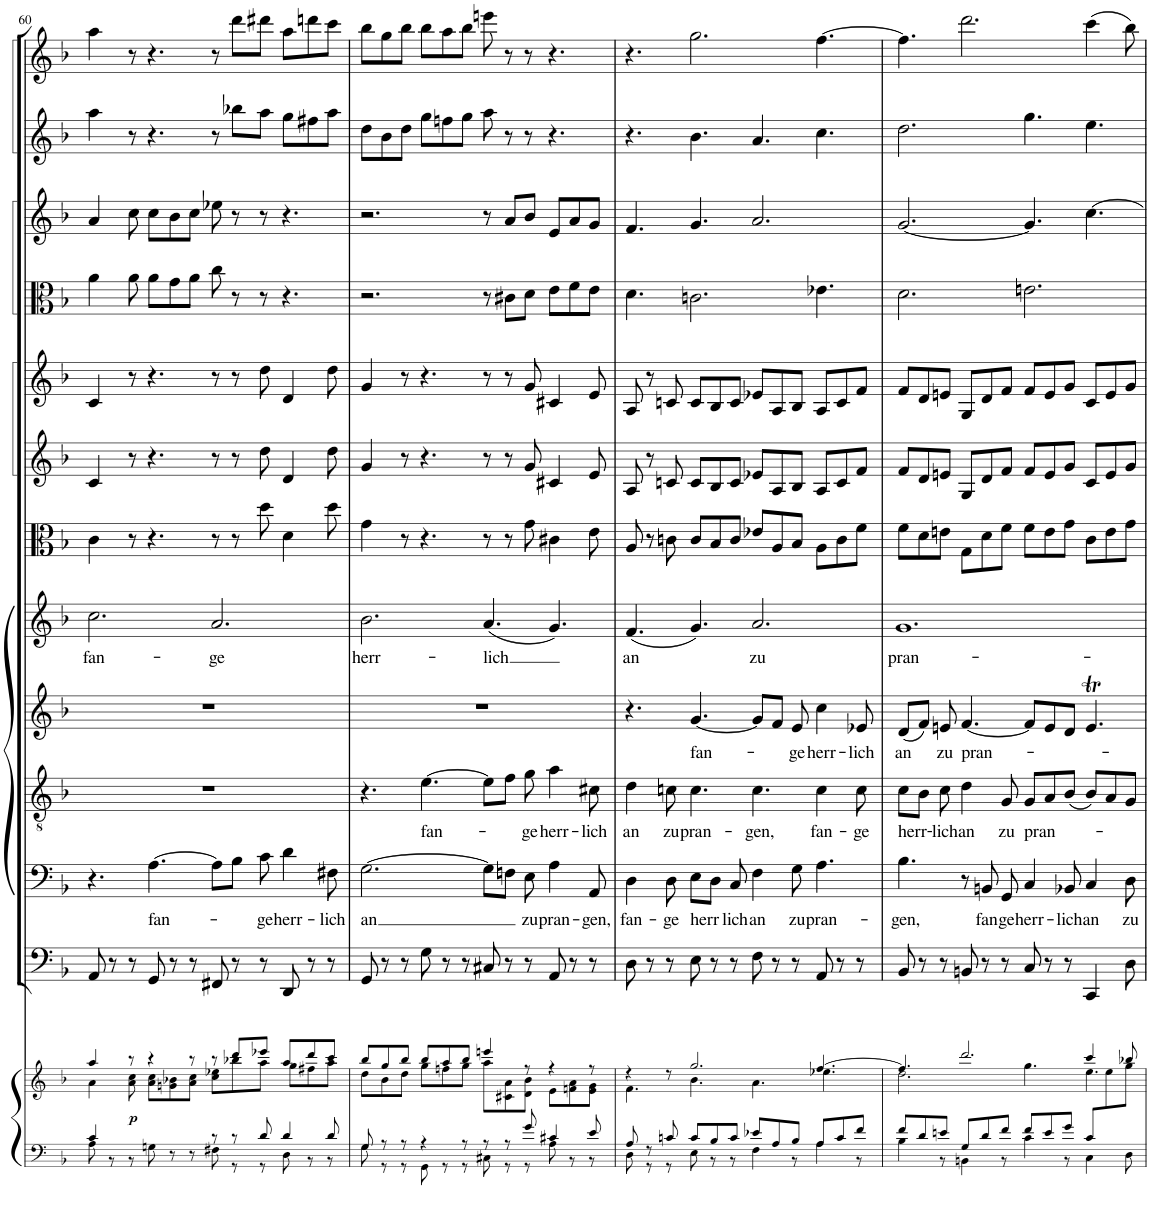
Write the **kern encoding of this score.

**kern	**kern	**dynam	**kern	**kern	**text	**kern	**text	**kern	**text	**kern	**text	**kern	**kern	**kern	**kern	**kern	**kern	**kern
*part13	*part13	*part13	*part12	*part11	*part11	*part10	*part10	*part9	*part9	*part8	*part8	*part7	*part6	*part5	*part4	*part3	*part2	*part1
*staff14	*staff13	*staff13/14	*staff12	*staff11	*staff11	*staff10	*staff10	*staff9	*staff9	*staff8	*staff8	*staff7	*staff6	*staff5	*staff4	*staff3	*staff2	*staff1
*I"Piano reduction	*	*	*I"Continuo	*I"Basso	*	*I"Tenore	*	*I"Alto	*	*I"Soprano	*	*I"Viola	*I"Violino II	*I"Violino I	*I"Oboe II (Oboe da caccia)	*I"Oboe I	*I"Flauto II	*I"Flauto I
*I'Pno	*	*	*	*	*	*	*	*	*	*	*	*I'Vla	*I'Vln	*I'Vln	*	*I'Ob	*I'Fl	*I'Fl
!!LO:PB:g=z
*clefF4	*clefG2	*	*clefF4	*clefF4	*	*clefGv2	*	*clefG2	*	*clefG2	*	*clefC3	*clefG2	*clefG2	*clefC3	*clefG2	*clefG2	*clefG2
*	*	*	*	*	*	*	*	*	*	*	*	*	*	*	*Trd12c21	*	*	*
*k[b-]	*k[b-]	*	*k[b-]	*k[b-]	*	*k[b-]	*	*k[b-]	*	*k[b-]	*	*k[b-]	*k[b-]	*k[b-]	*k[b-]	*k[b-]	*k[b-]	*k[b-]
*M12/8	*M12/8	*	*M12/8	*M12/8	*	*M12/8	*	*M12/8	*	*M12/8	*	*M12/8	*M12/8	*M12/8	*M12/8	*M12/8	*M12/8	*M12/8
=60	=60	=60	=60	=60	=60	=60	=60	=60	=60	=60	=60	=60	=60	=60	=60	=60	=60	=60
*^	*^	*	*	*	*	*	*	*	*	*	*	*	*	*	*	*	*	*
!	!	!	!	!	!	!	!	!	!	!	!	!	!LO:LY:b	!	!	!	!	!	!	!
4c/	8A\	4aa/	4a\	.	8AA/	4.r	.	1.r	.	1.r	.	2.cc\	fan-	4c\	4c/	4c/	4a\	4a/	4aa\	4aa\
.	8r	.	.	.	8r	.	.	.	.	.	.	.	.	.	.	.	.	.	.	.
!	!	!	!	!LO:DY:b	!	!	!	!	!	!	!	!	!	!	!	!	!	!	!	!
8ryy	8r	8r	8a\ 8cc\	p	8r	.	.	.	.	.	.	.	.	8r	8r	8r	8a\	8cc\	8r	8r
!	!	!	!	!	!	!	!LO:LY:b	!	!	!	!	!	!	!	!	!	!	!	!	!
8ryy	8Gn\	4r	8a\ 8cc\L	.	8GG/	[4.A\	fan-	.	.	.	.	.	.	4.r	4.r	4.r	8a\L	8cc\L	4.r	4.r
8r	8ryy	.	8gn\ 8b-X\	.	8r	.	.	.	.	.	.	.	.	.	.	.	8g\	8b-\	.	.
8r	8ryy	8r	8a\ 8cc\J	.	8r	.	.	.	.	.	.	.	.	.	.	.	8a\J	8cc\J	.	.
!	!	!	!	!	!	!	!	!	!	!	!	!	!LO:LY:b	!	!	!	!	!	!	!
8r	8F#X\	8r	8cc\ 8ee-X\L	.	8FF#X/	8A\L]	.	.	.	.	.	2.a/	ge	8r	8r	8r	8cc\	8ee-X\	8r	8r
8r	8r	8ddd/L	8bb-X\	.	8r	8B-\J	.	.	.	.	.	.	.	8r	8r	8r	8r	8r	8bb-X\L	8ddd\L
!	!	!	!	!	!	!	!LO:LY:b	!	!	!	!	!	!	!	!	!	!	!	!	!
8d/	8r	8eee-X/J	8aa\J	.	8r	8c\	-ge	.	.	.	.	.	.	8dd\	8dd\	8dd\	8r	8r	8aa\J	8ddd#X\J
!	!	!	!	!	!	!	!LO:LY:b	!	!	!	!	!	!	!	!	!	!	!	!	!
4d/	8D\	8aa/L	8gg\L	.	8DD/	4d\	herr-	.	.	.	.	.	.	4d\	4d/	4d/	4.r	4.r	8gg\L	8aa\L
.	8r	8ddd/	8ff#X\	.	8r	.	.	.	.	.	.	.	.	.	.	.	.	.	8ff#X\	8dddn\
!	!	!	!	!	!	!	!LO:LY:b	!	!	!	!	!	!	!	!	!	!	!	!	!
8d/	8r	8ccc/J	8aa\J	.	8r	8F#X\	-lich	.	.	.	.	.	.	8dd\	8dd\	8dd\	.	.	8aa\J	8ccc\J
=61	=61	=61	=61	=61	=61	=61	=61	=61	=61	=61	=61	=61	=61	=61	=61	=61	=61	=61	=61	=61
!	!	!	!	!	!	!	!LO:LY:b	!	!	!	!	!	!LO:LY:b	!	!	!	!	!	!	!
8G/	8G\	8bb-/L	8dd\L	.	8GG/	[2.G\	an	4.r	.	1.r	.	2.b-\	herr-	4g\	4g/	4g/	2.r	2.r	8dd\L	8bb-\L
8r	8r	8gg/	8b-\	.	8r	.	.	.	.	.	.	.	.	.	.	.	.	.	8b-\	8gg\
8r	8r	8bb-/J	8dd\J	.	8r	.	.	.	.	.	.	.	.	8r	8r	8r	.	.	8dd\J	8bb-\J
!	!	!	!	!	!	!	!	!	!LO:LY:b	!	!	!	!	!	!	!	!	!	!	!
4r	8GG\	8bb-/L	8gg\L	.	8G\	.	.	[4.e\	fan-	.	.	.	.	4.r	4.r	4.r	.	.	8gg\L	8bb-\L
.	8r	8aa/	8ffn\	.	8r	.	.	.	.	.	.	.	.	.	.	.	.	.	8ffn\	8aa\
8r	8r	8bb-/J	8gg\J	.	8r	.	.	.	.	.	.	.	.	.	.	.	.	.	8gg\J	8bb-\J
!	!	!	!	!	!	!	!	!	!	!	!	!	!LO:LY:b	!	!	!	!	!	!	!
8r	8C#X\	4eeen/	8aa\L	.	8C#X/	8G\L]	.	8e\L]	.	.	.	(4.a/	-lich	8r	8r	8r	8r	8r	8aa\	8eeen\
8r	8r	.	8c#X\ 8a\	.	8r	8Fn\J	.	8f\J	.	.	.	.	.	8r	8r	8r	8c#X\L	8a/L	8r	8r
!	!	!	!	!	!	!	!LO:LY:b	!	!LO:LY:b	!	!	!	!	!	!	!	!	!	!	!
8g/	8r	8r	8d\ 8b-\J	.	8r	8E\	zu	8g\	-ge	.	.	.	.	8g\	8g/	8g/	8d\J	8b-/J	8r	8r
!	!	!	!	!	!	!	!LO:LY:b	!	!LO:LY:b	!	!	!	!	!	!	!	!	!	!	!
4c#X/	8A\	4r	8e\L	.	8AA/	4A\	pran-	4a\	herr-	.	.	4.g/)	.	4c#X\	4c#X/	4c#X/	8e\L	8e/L	4.r	4.r
.	8r	.	8fn\ 8a\	.	8r	.	.	.	.	.	.	.	.	.	.	.	8f\	8a/	.	.
!	!	!	!	!	!	!	!LO:LY:b	!	!LO:LY:b	!	!	!	!	!	!	!	!	!	!	!
8e/	8r	8r	8e\ 8g\J	.	8r	8AA/	-gen,	8c#X\	-lich	.	.	.	.	8e\	8e/	8e/	8e\J	8g/J	.	.
=62	=62	=62	=62	=62	=62	=62	=62	=62	=62	=62	=62	=62	=62	=62	=62	=62	=62	=62	=62	=62
!	!	!	!	!	!	!	!LO:LY:b	!	!LO:LY:b	!	!	!	!LO:LY:b	!	!	!	!	!	!	!
8A/	8D\	4r	4.f\	.	8D\	4D\	fan-	4d\	an	4.r	.	(4.f/	an	8A/	8A/	8A/	4.d\	4.f/	4.r	4.r
8r	8r	.	.	.	8r	.	.	.	.	.	.	.	.	8r	8r	8r	.	.	.	.
!	!	!	!	!	!	!	!LO:LY:b	!	!LO:LY:b	!	!	!	!	!	!	!	!	!	!	!
8cn/	8r	8r	.	.	8r	8D\	-ge	8cn\	zu	.	.	.	.	8cn\	8cn/	8cn/	.	.	.	.
!	!	!	!	!	!	!	!LO:LY:b	!	!LO:LY:b	!	!LO:LY:b	!	!	!	!	!	!	!	!	!
8c/L	8E\	2.gg/	4.b-\	.	8E\	8E\L	herr-	4.c\	pran-	[4.g/	fan-	4.g/)	.	8c/L	8c/L	8c/L	2.cn\	4.g/	4.b-\	2.gg\
8B-/	8r	.	.	.	8r	8D\J	.	.	.	.	.	.	.	8B-/	8B-/	8B-/	.	.	.	.
!	!	!	!	!	!	!	!LO:LY:b	!	!	!	!	!	!	!	!	!	!	!	!	!
8c/J	8r	.	.	.	8r	8C/	-lich	.	.	.	.	.	.	8c/J	8c/J	8c/J	.	.	.	.
!	!	!	!	!	!	!	!LO:LY:b	!	!LO:LY:b	!	!	!	!LO:LY:b	!	!	!	!	!	!	!
8e-X/L	4F\	.	4.a\	.	8F\	4F\	an	4.c\	-gen,	8g/L]	.	2.a/	zu	8e-X/L	8e-X/L	8e-X/L	.	2.a/	4.a/	.
8A/	.	.	.	.	8r	.	.	.	.	8f/J	.	.	.	8A/	8A/	8A/	.	.	.	.
!	!	!	!	!	!	!	!LO:LY:b	!	!	!	!LO:LY:b	!	!	!	!	!	!	!	!	!
8B-/J	8r	.	.	.	8r	8G\	zu	.	.	8e/	-ge	.	.	8B-/J	8B-/J	8B-/J	.	.	.	.
!	!	!	!	!	!	!	!LO:LY:b	!	!LO:LY:b	!	!LO:LY:b	!	!	!	!	!	!	!	!	!
8A/L	4A\	[4.ff/	4.ee-X\	.	8AA/	4.A\	pran-	4c\	fan-	4cc\	herr-	.	.	8A\L	8A/L	8A/L	4.e-X\	.	4.cc\	[4.ff\
8c/	.	.	.	.	8r	.	.	.	.	.	.	.	.	8c\	8c/	8c/	.	.	.	.
!	!	!	!	!	!	!	!	!	!LO:LY:b	!	!LO:LY:b	!	!	!	!	!	!	!	!	!
8f/J	8r	.	.	.	8r	.	.	8c\	-ge	8e-X/	-lich	.	.	8f\J	8f/J	8f/J	.	.	.	.
=63	=63	=63	=63	=63	=63	=63	=63	=63	=63	=63	=63	=63	=63	=63	=63	=63	=63	=63	=63	=63
*	*	*	*^	*	*	*	*	*	*	*	*	*	*	*	*	*	*	*	*	*
!	!	!	!	!	!	!	!	!LO:LY:b	!	!LO:LY:b	!	!LO:LY:b	!	!LO:LY:b	!	!	!	!	!	!	!
8f/L	4B-\	4.ff/]	2.dd\	4ryy	.	8BB-/	4.B-\	-gen,	8c\L	herr-	(8d/L	an	1.g	pran-	8f\L	8f/L	8f/L	2.d\	[2.g/	2.dd\	4.ff\]
8d/	.	.	.	.	.	8r	.	.	8B-\J	.	8f/J)	.	.	.	8d\	8d/	8d/	.	.	.	.
*	*	*	*v	*v	*	*	*	*	*	*	*	*	*	*	*	*	*	*	*	*	*
!	!	!	!	!	!	!	!	!	!LO:LY:b	!	!LO:LY:b	!	!	!	!	!	!	!	!	!
8en/J	8r	.	.	.	8r	.	.	8c\	-lich	8en/	zu	.	.	8en\J	8en/J	8en/J	.	.	.	.
!	!	!	!	!	!	!	!	!	!LO:LY:b	!	!LO:LY:b	!	!	!	!	!	!	!	!	!
8G/L	4BBn\	2.ddd/	.	.	8BBn/	8r	.	4d\	an	[4.f/	pran-	.	.	8G\L	8G/L	8G/L	.	.	.	2.ddd\
!	!	!	!	!	!	!	!LO:LY:b	!	!	!	!	!	!	!	!	!	!	!	!	!
8d/	.	.	.	.	8r	8BBn/	fan-	.	.	.	.	.	.	8d\	8d/	8d/	.	.	.	.
!	!	!	!	!	!	!	!LO:LY:b	!	!LO:LY:b	!	!	!	!	!	!	!	!	!	!	!
8f/J	8r	.	.	.	8r	8GG/	-ge	8G/	zu	.	.	.	.	8f\J	8f/J	8f/J	.	.	.	.
!	!	!	!	!	!	!	!LO:LY:b	!	!LO:LY:b	!	!	!	!	!	!	!	!	!	!	!
8f/L	4c\	.	4.gg\	.	8C/	4C/	herr-	8G/L	pran-	8f/L]	.	.	.	8f\L	8f/L	8f/L	2.en\	4.g/]	4.gg\	.
8e/	.	.	.	.	8r	.	.	8A/	.	8e/	.	.	.	8e\	8e/	8e/	.	.	.	.
!	!	!	!	!	!	!	!LO:LY:b	!	!	!	!	!	!	!	!	!	!	!	!	!
8g/J	8r	.	.	.	8r	8BB-X/	-lich	(8B-/J	.	8d/J	.	.	.	8g\J	8g/J	8g/J	.	.	.	.
!	!	!	!	!	!	!	!LO:LY:b	!	!	!	!	!	!	!	!	!	!	!	!	!
8c/L	4C\	4ccc/	4.ee\	.	4CC/	4C/	an	8B-/L)	.	4.et/	.	.	.	8c\L	8c/L	8c/L	.	[4.cc\	4.ee\	(4ccc\
*	*	*	*^	*	*	*	*	*	*	*	*	*	*	*	*	*	*	*	*	*
4ryy	.	.	.	8ee\	.	.	.	.	8A/	.	.	.	.	.	8e\	8e/	8e/	.	.	.	.
!	!	!	!	!	!	!	!	!LO:LY:b	!	!	!	!	!	!	!	!	!	!	!	!	!
.	8D\	8bb-X/	.	8gg\J	.	8D\	8D\	zu	8G/J	.	.	.	.	.	8g\J	8g/J	8g/J	.	.	.	8bb-\)
*v	*v	*	*	*	*	*	*	*	*	*	*	*	*	*	*	*	*	*	*	*	*
*	*v	*v	*v	*	*	*	*	*	*	*	*	*	*	*	*	*	*	*	*	*
=	=	=	=	=	=	=	=	=	=	=	=	=	=	=	=	=	=	=
*-	*-	*-	*-	*-	*-	*-	*-	*-	*-	*-	*-	*-	*-	*-	*-	*-	*-	*-
